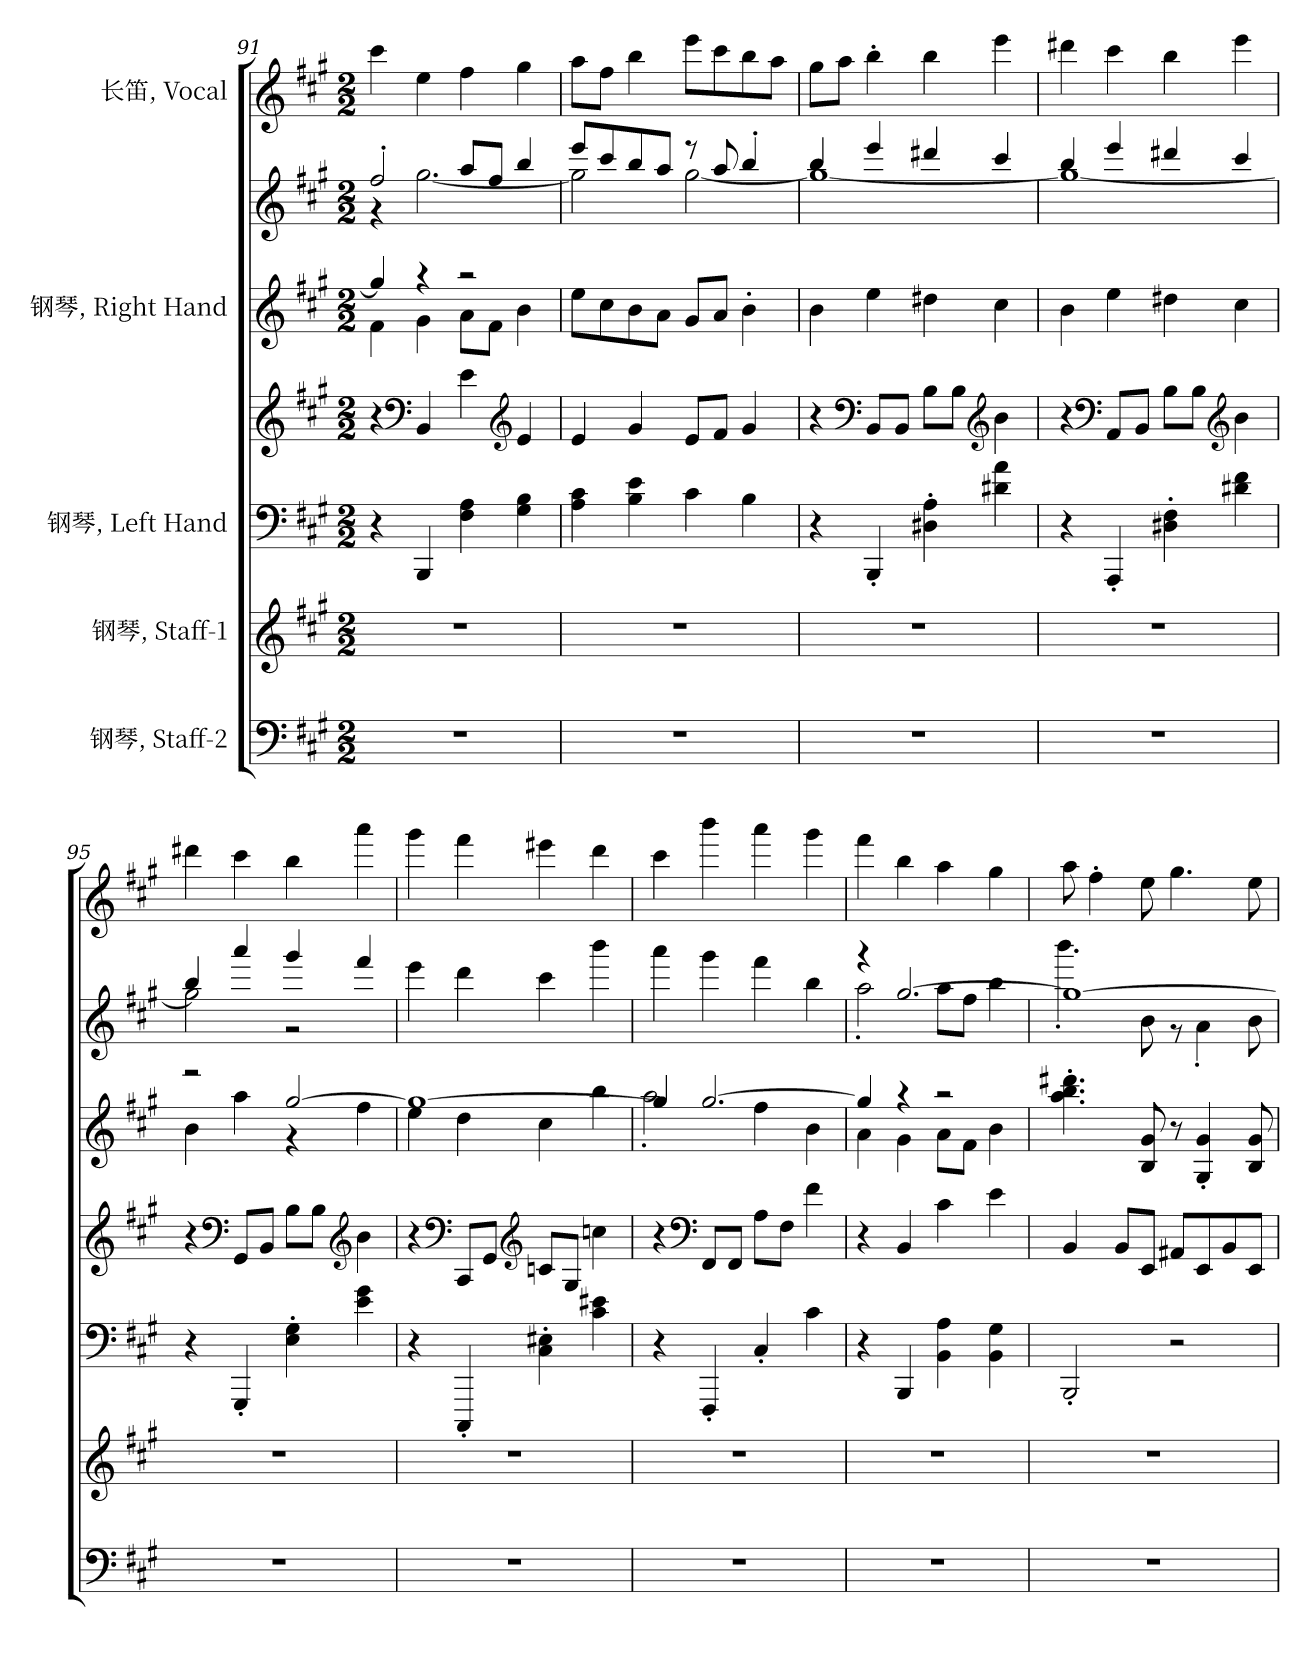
**kern	**kern	**kern	**kern	**kern	**kern	**kern
*part5	*part4	*part3	*part3	*part2	*part2	*part1
*staff7	*staff6	*staff5	*staff4	*staff3	*staff2	*staff1
*I"钢琴, Staff-2	*I"钢琴, Staff-1	*I"钢琴, Left Hand	*	*I"钢琴, Right Hand	*	*I"长笛, Vocal
!!LO:PB:g=z
*clefF4	*clefG2	*clefF4	*clefG2	*clefG2	*clefG2	*clefG2
*k[f#c#g#]	*k[f#c#g#]	*k[f#c#g#]	*k[f#c#g#]	*k[f#c#g#]	*k[f#c#g#]	*k[f#c#g#]
*M2/2	*M2/2	*M2/2	*M2/2	*M2/2	*M2/2	*M2/2
=91	=91	=91	=91	=91	=91	=91
*	*	*	*	*^	*^	*
1r	1r	4r	4r	4gg#/]	4f#\	2ff#'/	4r	4ccc#\
*	*	*	*clefF4	*	*	*	*	*
.	.	4BBB/	4BB/	4r	4g#\	.	[2.gg#\	4ee\
.	.	4F#\ 4A\	4e\	2r	8a\L	8aa/L	.	4ff#\
.	.	.	.	.	8f#\J	8ff#/J	.	.
*	*	*	*clefG2	*	*	*	*	*
.	.	4G#\ 4B\	4e/	.	4b\	4bb/	.	4gg#\
*	*	*	*	*v	*v	*	*	*
=92	=92	=92	=92	=92	=92	=92	=92
1r	1r	4A\ 4c#\	4e/	8ee\L	8eee/L	2gg#\]	8aa\L
.	.	.	.	8cc#\	8ccc#/	.	8ff#\J
.	.	4B\ 4e\	4g#/	8b\	8bb/	.	4bb\
.	.	.	.	8a\J	8aa/J	.	.
.	.	4c#\	8e/L	8g#/L	8r	[2gg#\	8eee\L
.	.	.	8f#/J	8a/J	8aa/	.	8ccc#\
.	.	4B\	4g#/	4b'\	4bb'/	.	8bb\
.	.	.	.	.	.	.	8aa\J
=93	=93	=93	=93	=93	=93	=93	=93
1r	1r	4r	4r	4b\	4bb/	1gg#_	8gg#\L
.	.	.	.	.	.	.	8aa\J
*	*	*	*clefF4	*	*	*	*
.	.	4BBB'/	8BB/L	4ee\	4eee/	.	4bb'\
.	.	.	8BB/J	.	.	.	.
.	.	4D#X\' 4A\'	8B\L	4dd#X\	4ddd#X/	.	4bb\
.	.	.	8B\J	.	.	.	.
*	*	*	*clefG2	*	*	*	*
.	.	4d#X\ 4a\	4b\	4cc#\	4ccc#/	.	4eee\
=94	=94	=94	=94	=94	=94	=94	=94
1r	1r	4r	4r	4b\	4bb/	1gg#_	4ddd#X\
*	*	*	*clefF4	*	*	*	*
.	.	4AAA'/	8AA/L	4ee\	4eee/	.	4ccc#\
.	.	.	8BB/J	.	.	.	.
.	.	4D#X\' 4F#\'	8B\L	4dd#X\	4ddd#X/	.	4bb\
.	.	.	8B\J	.	.	.	.
*	*	*	*clefG2	*	*	*	*
.	.	4d#X\ 4f#\	4b\	4cc#\	4ccc#/	.	4eee\
!!LO:PB:g=z
=95	=95	=95	=95	=95	=95	=95	=95
*	*	*	*	*^	*	*	*
1r	1r	4r	4r	2r	4b\	4bb/	2gg#\]	4ddd#X\
*	*	*	*clefF4	*	*	*	*	*
.	.	4GGG#'/	8GG#/L	.	4aa\	4aaa/	.	4ccc#\
.	.	.	8BB/J	.	.	.	.	.
.	.	4E\' 4G#\'	8B\L	[2gg#/	4r	4ggg#/	2r	4bb\
.	.	.	8B\J	.	.	.	.	.
*	*	*	*clefG2	*	*	*	*	*
.	.	4e\ 4g#\	4b\	.	4ff#\	4fff#/	.	4aaa\
*	*	*	*	*	*	*v	*v	*
=96	=96	=96	=96	=96	=96	=96	=96
1r	1r	4r	4r	1gg#_	4ee\	4eee\	4ggg#\
*	*	*	*clefF4	*	*	*	*
.	.	4CCC#'/	8CC#/L	.	4dd\	4ddd\	4fff#\
.	.	.	8GG#/J	.	.	.	.
*	*	*	*clefG2	*	*	*	*
.	.	4C#\' 4E#X\'	8cn/L	.	4cc#\	4ccc#\	4eee#X\
.	.	.	8G#/J	.	.	.	.
.	.	4c#\ 4e#X\	4ccn\	.	4bb\	4bbb\	4ddd\
=97	=97	=97	=97	=97	=97	=97	=97
1r	1r	4r	4r	4gg#/]	2aa'\	4aaa\	4ccc#\
*	*	*	*clefF4	*	*	*	*
.	.	4FFF#'/	8FF#/L	[2.gg#/	.	4ggg#\	4bbb\
.	.	.	8FF#/J	.	.	.	.
.	.	4C#'/	8A\L	.	4ff#\	4fff#\	4aaa\
.	.	.	8F#\J	.	.	.	.
.	.	4c#\	4f#\	.	4b\	4bb\	4ggg#\
=98	=98	=98	=98	=98	=98	=98	=98
*	*	*	*	*	*	*^	*
1r	1r	4r	4r	4gg#/]	4a\	4r	2aa'\	4fff#\
.	.	4BBB/	4BB/	4r	4g#\	[2.gg#/	.	4bb\
.	.	4BB\ 4A\	4c#\	2r	8a\L	.	8aa\L	4aa\
.	.	.	.	.	8f#\J	.	8ff#\J	.
.	.	4BB\ 4G#\	4e\	.	4b\	.	4bb\	4gg#\
*	*	*	*	*v	*v	*	*	*
!!LO:PB:g=z
=99	=99	=99	=99	=99	=99	=99	=99
1r	1r	2BBB'/	4BB/	4.aa\' 4.bb\' 4.ddd#X\'	1gg#_	4.bbb'\	8aa\
.	.	.	.	.	.	.	4ff#'\
.	.	.	8BB/L	.	.	.	.
.	.	.	8EE/J	8B/ 8g#/	.	8b\	8ee\
.	.	2r	8AA#X/L	8r	.	8r	4.gg#\
.	.	.	8EE/	4G#/' 4g#/'	.	4a'\	.
.	.	.	8BB/	.	.	.	.
.	.	.	8EE/J	8B/ 8g#/	.	8b\	8ee\
*	*	*	*	*	*v	*v	*
=	=	=	=	=	=	=
*-	*-	*-	*-	*-	*-	*-
